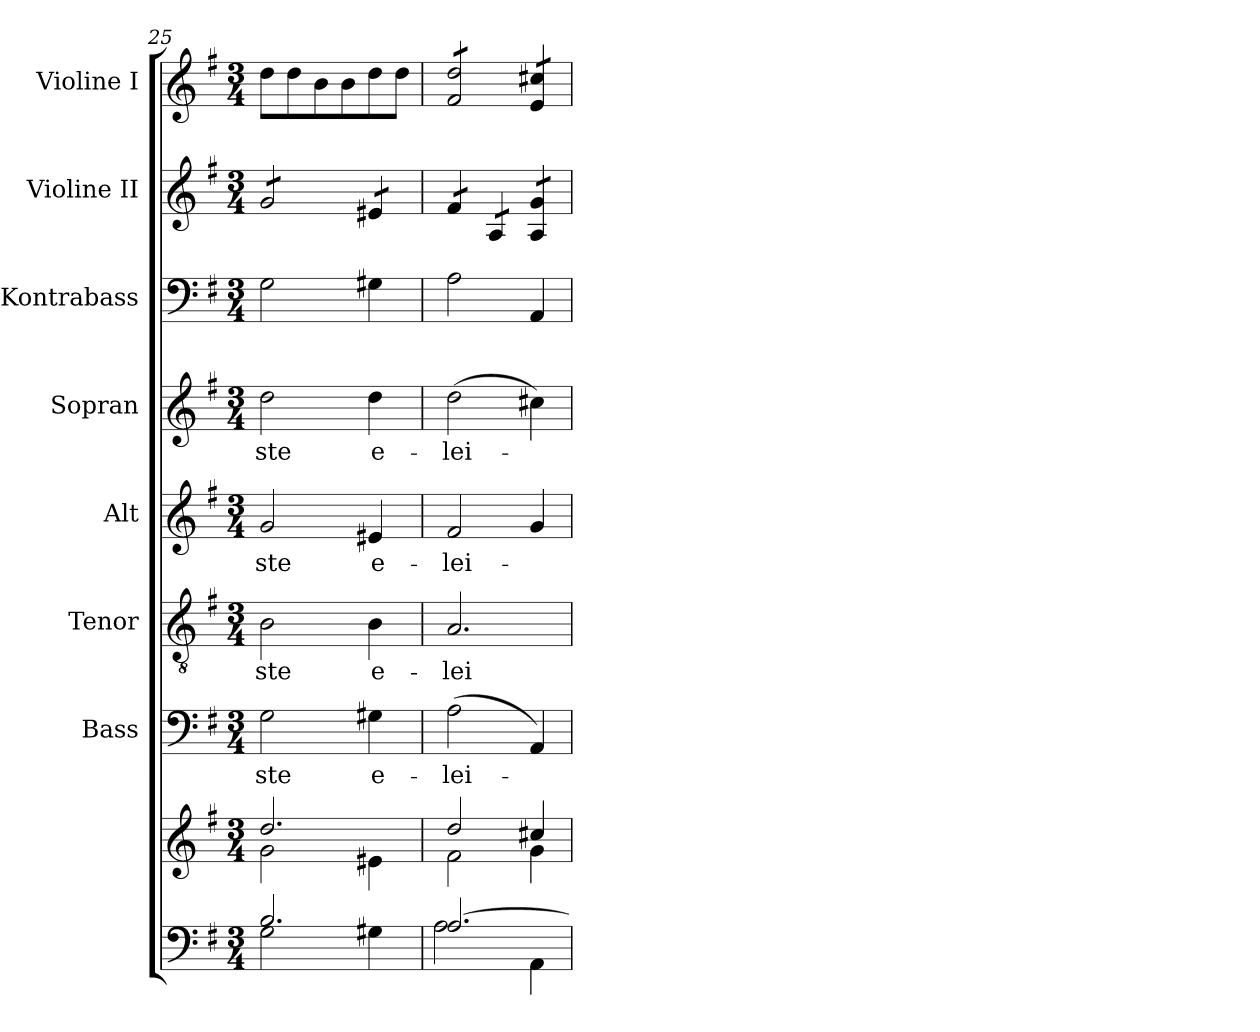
**kern	**kern	**kern	**text	**kern	**text	**kern	**text	**kern	**text	**kern	**kern	**kern
*part8	*part8	*part7	*part7	*part6	*part6	*part5	*part5	*part4	*part4	*part3	*part2	*part1
*staff9	*staff8	*staff7	*staff7	*staff6	*staff6	*staff5	*staff5	*staff4	*staff4	*staff3	*staff2	*staff1
*	*	*I"Bass	*	*I"Tenor	*	*I"Alt	*	*I"Sopran	*	*I"Kontrabass	*I"Violine II	*I"Violine I
*	*	*I'B.	*	*I'T.	*	*I'A.	*	*I'S.	*	*I'Kb.	*I'Vl. II	*I'Vl. I
*clefF4	*clefG2	*clefF4	*	*clefGv2	*	*clefG2	*	*clefG2	*	*clefF4	*clefG2	*clefG2
*	*	*	*	*	*	*	*	*	*	*ITrd7c12	*	*
*k[f#]	*k[f#]	*k[f#]	*	*k[f#]	*	*k[f#]	*	*k[f#]	*	*k[f#]	*k[f#]	*k[f#]
*G:	*G:	*G:	*	*G:	*	*G:	*	*G:	*	*G:	*G:	*G:
*M3/4	*M3/4	*M3/4	*	*M3/4	*	*M3/4	*	*M3/4	*	*M3/4	*M3/4	*M3/4
=25	=25	=25	=25	=25	=25	=25	=25	=25	=25	=25	=25	=25
*^	*^	*	*	*	*	*	*	*	*	*	*	*
!	!	!	!	!	!LO:LY:b	!	!LO:LY:b	!	!LO:LY:b	!	!LO:LY:b	!	!	!
*	*	*	*	*	*	*	*	*	*	*	*	*	*tremolo	*
2.B/	2G\	2.dd/	2g\	2G\	-ste	2B\	-ste	2g/	-ste	2dd\	-ste	2GG\	8g/L	8dd\L
.	.	.	.	.	.	.	.	.	.	.	.	.	8g/	8dd\
.	.	.	.	.	.	.	.	.	.	.	.	.	8g/	8b\
.	.	.	.	.	.	.	.	.	.	.	.	.	8g/J	8b\
!	!	!	!	!	!LO:LY:b	!	!LO:LY:b	!	!LO:LY:b	!	!LO:LY:b	!	!	!
.	4G#X\	.	4e#X\	4G#X\	e-	4B\	e-	4e#X/	e-	4dd\	e-	4GG#X\	8e#X/L	8dd\
.	.	.	.	.	.	.	.	.	.	.	.	.	8e#X/J	8dd\J
=26	=26	=26	=26	=26	=26	=26	=26	=26	=26	=26	=26	=26	=26	=26
!	!	!	!	!	!LO:LY:b	!	!LO:LY:b	!	!LO:LY:b	!	!LO:LY:b	!	!	!
*	*	*	*	*	*	*	*	*	*	*	*	*	*	*tremolo
[>2.A/	2A\	2dd/	2f#\	(>2A\	-lei-	2.A/	-lei-	2f#/	-lei-	(>2dd\	-lei-	2AA\	8f#/L	8f#/ 8dd/L
.	.	.	.	.	.	.	.	.	.	.	.	.	8f#/J	8f#/ 8dd/
.	.	.	.	.	.	.	.	.	.	.	.	.	8A/L	8f#/ 8dd/
.	.	.	.	.	.	.	.	.	.	.	.	.	8A/J	8f#/ 8dd/J
.	4AA\	4cc#X/	4g\	4AA/)	.	.	.	4g/	.	4cc#X\)	.	4AAA/	8A/ 8g/L	8e/ 8cc#X/L
.	.	.	.	.	.	.	.	.	.	.	.	.	8A/ 8g/J	8e/ 8cc#X/J
*	*	*	*	*	*	*	*	*	*	*	*	*	*	*Xtremolo
*	*	*	*	*	*	*	*	*	*	*	*	*	*Xtremolo	*
*v	*v	*	*	*	*	*	*	*	*	*	*	*	*	*
*	*v	*v	*	*	*	*	*	*	*	*	*	*	*
=	=	=	=	=	=	=	=	=	=	=	=	=
*-	*-	*-	*-	*-	*-	*-	*-	*-	*-	*-	*-	*-
